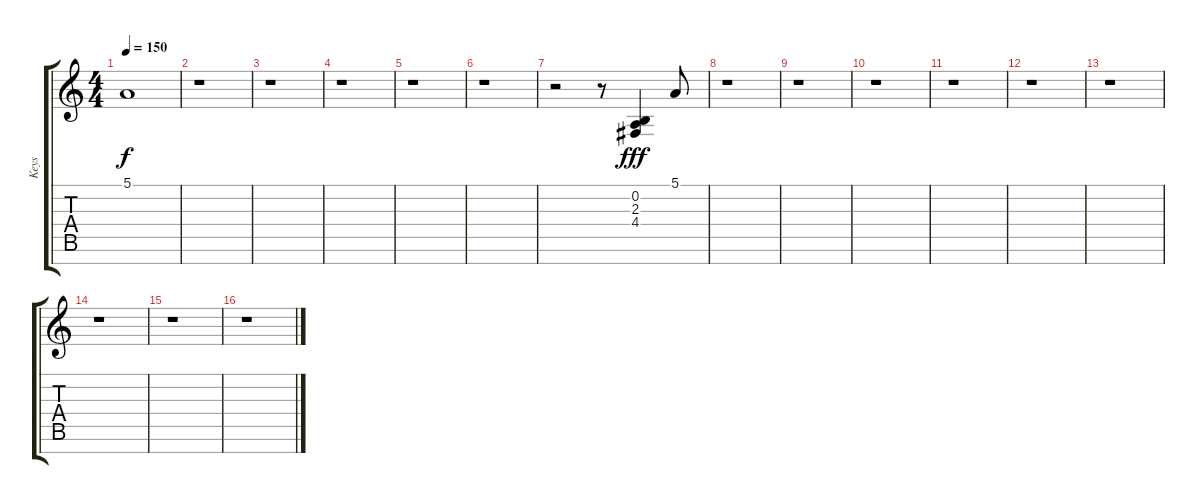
\track ("Keys" "Keys") {instrument lead2sawtooth}
\staff {score tabs}
\tuning (E4 B3 G3 D3 A2 E2 B1) {hide}
\ts (4 4)
\tempo 150
\clef g2
\ks c
5.1{t}.1{dy f} |
r.1 |
r.1 |
r.1 |
r.1 |
r.1 |
r.2{volume 9} r.8 (0.2 2.3 4.4).4{dy fff} 5.1.8 |
r.1 |
r.1 |
r.1 |
r.1 |
r.1 |
r.1 |
r.1 |
r.1 |
r.1
